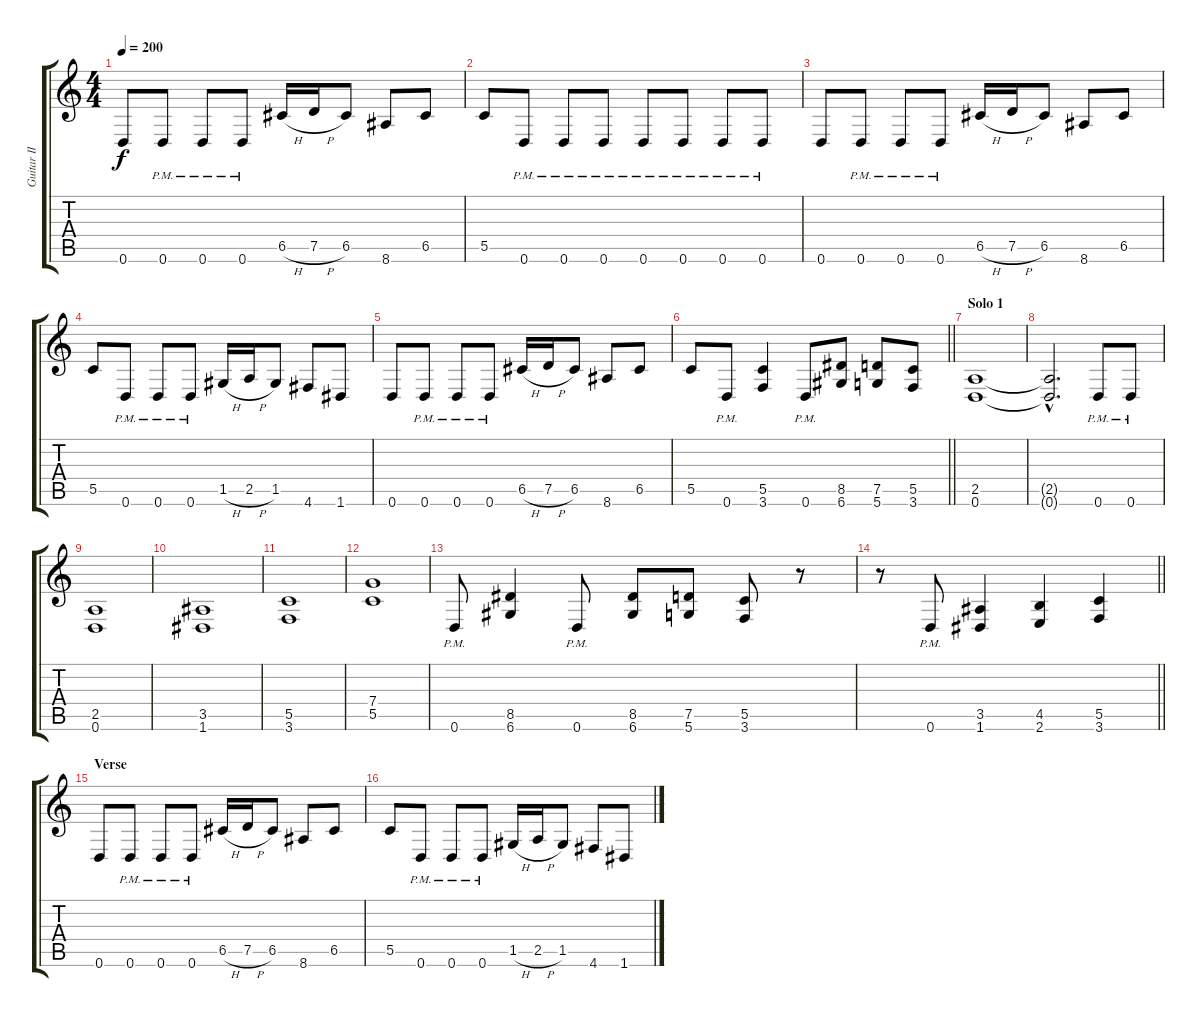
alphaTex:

\track ("Guitar II" "Guitar II") {instrument distortionguitar}
\staff {score tabs}
\tuning (D4 A3 F3 C3 G2 D2) {hide}
\ts (4 4)
\tempo 200
\clef g2
\ks c
0.6.8{dy f} 0.6{pm}.8 0.6{pm}.8 0.6{pm}.8 6.5{h}.16 7.5{h}.16 6.5.8 8.6.8 6.5.8 |
5.5.8 0.6{pm}.8 0.6{pm}.8 0.6{pm}.8 0.6{pm}.8 0.6{pm}.8 0.6{pm}.8 0.6{pm}.8 |
0.6.8 0.6{pm}.8 0.6{pm}.8 0.6{pm}.8 6.5{h}.16 7.5{h}.16 6.5.8 8.6.8 6.5.8 |
5.5.8 0.6{pm}.8 0.6{pm}.8 0.6{pm}.8 1.5{h}.16 2.5{h}.16 1.5.8 4.6.8 1.6.8 |
0.6.8 0.6{pm}.8 0.6{pm}.8 0.6{pm}.8 6.5{h}.16 7.5{h}.16 6.5.8 8.6.8 6.5.8 |
\barLineRight lightlight
5.5.8 0.6{pm}.8 (5.5 3.6).4 0.6{pm}.8 (8.5 6.6).8 (7.5 5.6).8 (5.5 3.6).8 |
\section ("" "Solo 1")
(2.5 0.6).1 |
(2.5{hac t} 0.6{hac t}).2{d} 0.6{pm}.8 0.6{pm}.8 |
(2.5 0.6).1 |
(3.5 1.6).1 |
(5.5 3.6).1 |
(7.4 5.5).1 |
0.6{pm}.8 (8.5 6.6).4 0.6{pm}.8 (8.5 6.6).8 (7.5 5.6).8 (5.5 3.6).8 r.8 |
\barLineRight lightlight
r.8 0.6{pm}.8 (3.5 1.6).4 (4.5 2.6).4 (5.5 3.6).4 |
\section ("" "Verse")
0.6.8 0.6{pm}.8 0.6{pm}.8 0.6{pm}.8 6.5{h}.16 7.5{h}.16 6.5.8 8.6.8 6.5.8 |
5.5.8 0.6{pm}.8 0.6{pm}.8 0.6{pm}.8 1.5{h}.16 2.5{h}.16 1.5.8 4.6.8 1.6.8
